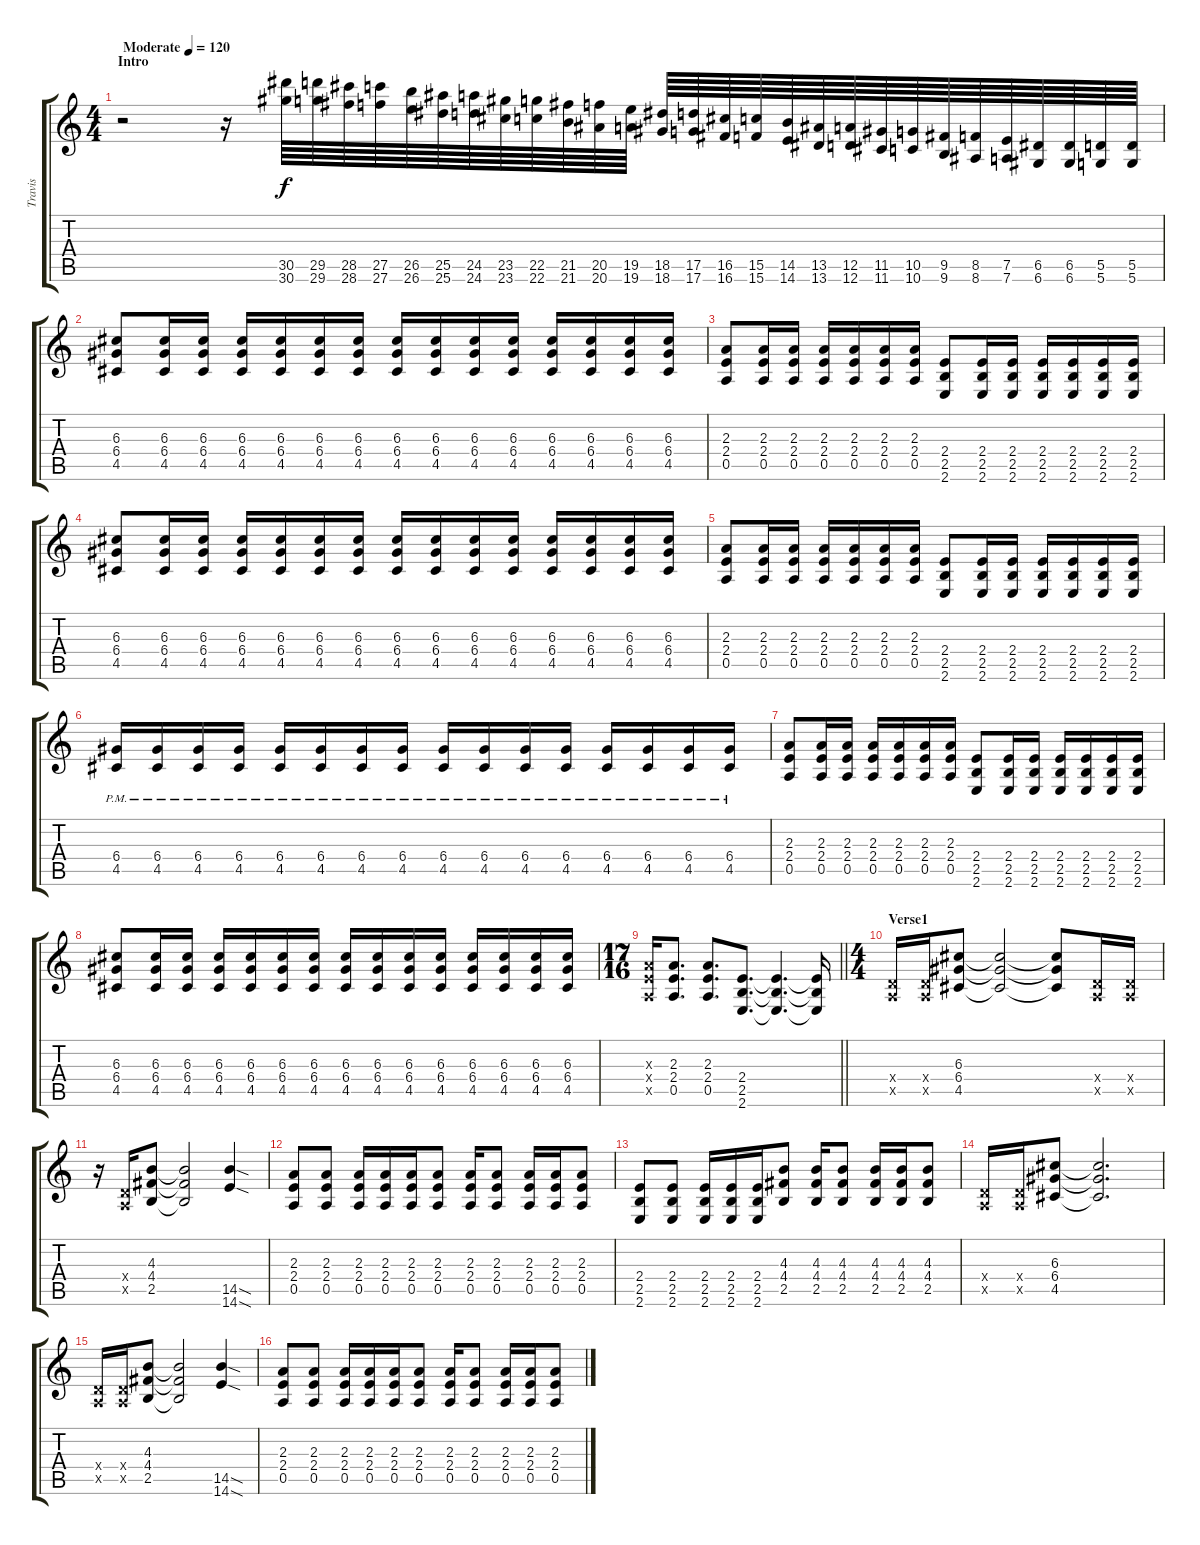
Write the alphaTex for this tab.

\track ("Travis" "Travis") {instrument distortionguitar}
\staff {score tabs}
\tuning (E4 B3 G3 D3 A2 D2) {hide}
\ts (4 4)
\section ("" "Intro")
\tempo (120 "Moderate")
\clef g2
\ks c
r.2{dy f instrument distortionguitar} r.16 (30.5 30.6).64 (29.5 29.6).64 (28.5 28.6).64 (27.5 27.6).64 (26.5 26.6).64 (25.5 25.6).64 (24.5 24.6).64 (23.5 23.6).64 (22.5 22.6).64 (21.5 21.6).64 (20.5 20.6).64 (19.5 19.6).64 (18.5 18.6).64 (17.5 17.6).64 (16.5 16.6).64 (15.5 15.6).64 (14.5 14.6).64 (13.5 13.6).64 (12.5 12.6).64 (11.5 11.6).64 (10.5 10.6).64 (9.5 9.6).64 (8.5 8.6).64 (7.5 7.6).64 (6.5 6.6).64 (6.5 6.6).64 (5.5 5.6).64 (5.5 5.6).64 |
(6.3 6.4 4.5).8 (6.3 6.4 4.5).16 (6.3 6.4 4.5).16 (6.3 6.4 4.5).16 (6.3 6.4 4.5).16 (6.3 6.4 4.5).16 (6.3 6.4 4.5).16 (6.3 6.4 4.5).16 (6.3 6.4 4.5).16 (6.3 6.4 4.5).16 (6.3 6.4 4.5).16 (6.3 6.4 4.5).16 (6.3 6.4 4.5).16 (6.3 6.4 4.5).16 (6.3 6.4 4.5).16 |
(2.3 2.4 0.5).8 (2.3 2.4 0.5).16 (2.3 2.4 0.5).16 (2.3 2.4 0.5).16 (2.3 2.4 0.5).16 (2.3 2.4 0.5).16 (2.3 2.4 0.5).16 (2.4 2.5 2.6).8 (2.4 2.5 2.6).16 (2.4 2.5 2.6).16 (2.4 2.5 2.6).16 (2.4 2.5 2.6).16 (2.4 2.5 2.6).16 (2.4 2.5 2.6).16 |
(6.3 6.4 4.5).8 (6.3 6.4 4.5).16 (6.3 6.4 4.5).16 (6.3 6.4 4.5).16 (6.3 6.4 4.5).16 (6.3 6.4 4.5).16 (6.3 6.4 4.5).16 (6.3 6.4 4.5).16 (6.3 6.4 4.5).16 (6.3 6.4 4.5).16 (6.3 6.4 4.5).16 (6.3 6.4 4.5).16 (6.3 6.4 4.5).16 (6.3 6.4 4.5).16 (6.3 6.4 4.5).16 |
(2.3 2.4 0.5).8 (2.3 2.4 0.5).16 (2.3 2.4 0.5).16 (2.3 2.4 0.5).16 (2.3 2.4 0.5).16 (2.3 2.4 0.5).16 (2.3 2.4 0.5).16 (2.4 2.5 2.6).8 (2.4 2.5 2.6).16 (2.4 2.5 2.6).16 (2.4 2.5 2.6).16 (2.4 2.5 2.6).16 (2.4 2.5 2.6).16 (2.4 2.5 2.6).16 |
(6.4{pm} 4.5{pm}).16 (6.4{pm} 4.5{pm}).16 (6.4{pm} 4.5{pm}).16 (6.4{pm} 4.5{pm}).16 (6.4{pm} 4.5{pm}).16 (6.4{pm} 4.5{pm}).16 (6.4{pm} 4.5{pm}).16 (6.4{pm} 4.5{pm}).16 (6.4{pm} 4.5{pm}).16 (6.4{pm} 4.5{pm}).16 (6.4{pm} 4.5{pm}).16 (6.4{pm} 4.5{pm}).16 (6.4{pm} 4.5{pm}).16 (6.4{pm} 4.5{pm}).16 (6.4{pm} 4.5{pm}).16 (6.4{pm} 4.5{pm}).16 |
(2.3 2.4 0.5).8 (2.3 2.4 0.5).16 (2.3 2.4 0.5).16 (2.3 2.4 0.5).16 (2.3 2.4 0.5).16 (2.3 2.4 0.5).16 (2.3 2.4 0.5).16 (2.4 2.5 2.6).8 (2.4 2.5 2.6).16 (2.4 2.5 2.6).16 (2.4 2.5 2.6).16 (2.4 2.5 2.6).16 (2.4 2.5 2.6).16 (2.4 2.5 2.6).16 |
(6.3 6.4 4.5).8 (6.3 6.4 4.5).16 (6.3 6.4 4.5).16 (6.3 6.4 4.5).16 (6.3 6.4 4.5).16 (6.3 6.4 4.5).16 (6.3 6.4 4.5).16 (6.3 6.4 4.5).16 (6.3 6.4 4.5).16 (6.3 6.4 4.5).16 (6.3 6.4 4.5).16 (6.3 6.4 4.5).16 (6.3 6.4 4.5).16 (6.3 6.4 4.5).16 (6.3 6.4 4.5).16 |
\ts (17 16)
\barLineRight lightlight
(2.3{x} 2.4{x} 0.5{x}).16 (2.3 2.4 0.5).8{d} (2.3 2.4 0.5).8{d} (2.4 2.5 2.6).8{d} (2.4{t} 2.5{t} 2.6{t}).4{d} (2.4{t} 2.5{t} 2.6{t}).16 |
\ts (4 4)
\section ("" "Verse1")
(0.4{x} 0.5{x}).16 (0.4{x} 0.5{x}).16 (6.3 6.4 4.5).8 (6.3{t} 6.4{t} 4.5{t}).2 (6.3{t} 6.4{t} 4.5{t}).8 (0.4{x} 0.5{x}).16 (0.4{x} 0.5{x}).16 |
r.16 (0.4{x} 0.5{x}).16 (4.3 4.4 2.5).8 (4.3{t} 4.4{t} 2.5{t}).2 (14.5{sod} 14.6{sod}).4 |
(2.3 2.4 0.5).8 (2.3 2.4 0.5).8 (2.3 2.4 0.5).16 (2.3 2.4 0.5).16 (2.3 2.4 0.5).16 (2.3 2.4 0.5).8 (2.3 2.4 0.5).16 (2.3 2.4 0.5).8 (2.3 2.4 0.5).16 (2.3 2.4 0.5).16 (2.3 2.4 0.5).8 |
(2.4 2.5 2.6).8 (2.4 2.5 2.6).8 (2.4 2.5 2.6).16 (2.4 2.5 2.6).16 (2.4 2.5 2.6).16 (4.3 4.4 2.5).8 (4.3 4.4 2.5).16 (4.3 4.4 2.5).8 (4.3 4.4 2.5).16 (4.3 4.4 2.5).16 (4.3 4.4 2.5).8 |
(0.4{x} 0.5{x}).16 (0.4{x} 0.5{x}).16 (6.3 6.4 4.5).8 (6.3{t} 6.4{t} 4.5{t}).2{d} |
(0.4{x} 0.5{x}).16 (0.4{x} 0.5{x}).16 (4.3 4.4 2.5).8 (4.3{t} 4.4{t} 2.5{t}).2 (14.5{sod} 14.6{sod}).4 |
(2.3 2.4 0.5).8 (2.3 2.4 0.5).8 (2.3 2.4 0.5).16 (2.3 2.4 0.5).16 (2.3 2.4 0.5).16 (2.3 2.4 0.5).8 (2.3 2.4 0.5).16 (2.3 2.4 0.5).8 (2.3 2.4 0.5).16 (2.3 2.4 0.5).16 (2.3 2.4 0.5).8
